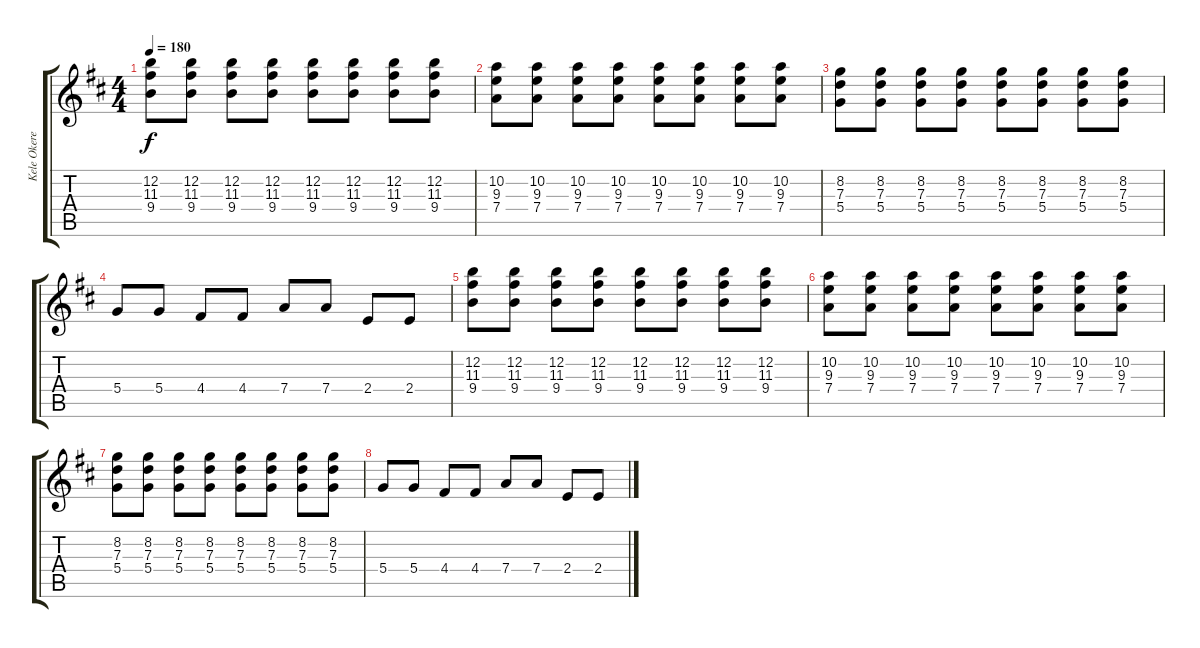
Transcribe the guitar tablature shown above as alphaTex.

\track ("Kele Okereke" "Kele Okere") {instrument distortionguitar}
\staff {score tabs}
\tuning (E4 B3 G3 D3 A2 E2) {hide}
\ts (4 4)
\tempo 180
\clef g2
\ks d
(12.2 11.3 9.4).8{dy f} (12.2 11.3 9.4).8 (12.2 11.3 9.4).8 (12.2 11.3 9.4).8 (12.2 11.3 9.4).8 (12.2 11.3 9.4).8 (12.2 11.3 9.4).8 (12.2 11.3 9.4).8 |
(10.2 9.3 7.4).8 (10.2 9.3 7.4).8 (10.2 9.3 7.4).8 (10.2 9.3 7.4).8 (10.2 9.3 7.4).8 (10.2 9.3 7.4).8 (10.2 9.3 7.4).8 (10.2 9.3 7.4).8 |
(8.2 7.3 5.4).8 (8.2 7.3 5.4).8 (8.2 7.3 5.4).8 (8.2 7.3 5.4).8 (8.2 7.3 5.4).8 (8.2 7.3 5.4).8 (8.2 7.3 5.4).8 (8.2 7.3 5.4).8 |
5.4.8 5.4.8 4.4.8 4.4.8 7.4.8 7.4.8 2.4.8 2.4.8 |
(12.2 11.3 9.4).8 (12.2 11.3 9.4).8 (12.2 11.3 9.4).8 (12.2 11.3 9.4).8 (12.2 11.3 9.4).8 (12.2 11.3 9.4).8 (12.2 11.3 9.4).8 (12.2 11.3 9.4).8 |
(10.2 9.3 7.4).8 (10.2 9.3 7.4).8 (10.2 9.3 7.4).8 (10.2 9.3 7.4).8 (10.2 9.3 7.4).8 (10.2 9.3 7.4).8 (10.2 9.3 7.4).8 (10.2 9.3 7.4).8 |
(8.2 7.3 5.4).8 (8.2 7.3 5.4).8 (8.2 7.3 5.4).8 (8.2 7.3 5.4).8 (8.2 7.3 5.4).8 (8.2 7.3 5.4).8 (8.2 7.3 5.4).8 (8.2 7.3 5.4).8 |
5.4.8 5.4.8 4.4.8 4.4.8 7.4.8 7.4.8 2.4.8 2.4.8
